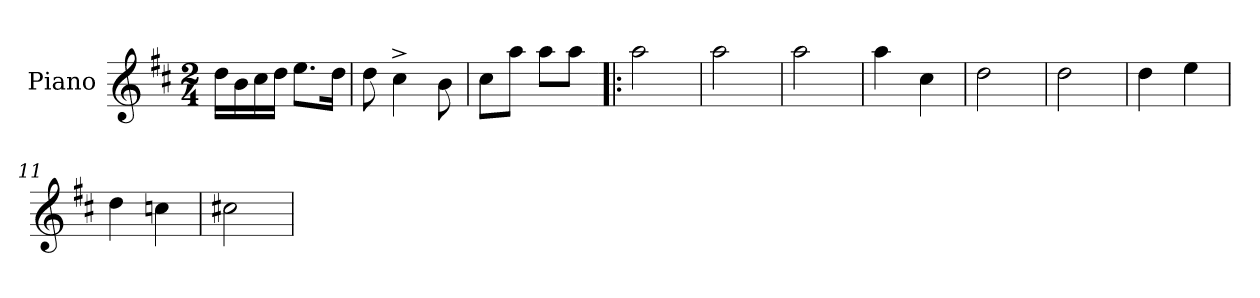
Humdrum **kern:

**kern
*part1
*staff1
*I"Piano
*I'Pno.
*clefG2
*k[f#c#]
*M2/4
=1
16dd\LL
16b\
16cc#\
16dd\JJ
8.ee\L
16dd\Jk
=2
8dd\
4cc#^\
8b\
=3
8cc#\L
8aa\J
8aa\L
8aa\J
=4!|:
2aa\
=5
2aa\
=6
2aa\
=7
4aa\
4cc#\
=8
2dd\
=9
2dd\
=10
4dd\
4ee\
=11
4dd\
4ccn\
=12
2cc#X\
=
*-
